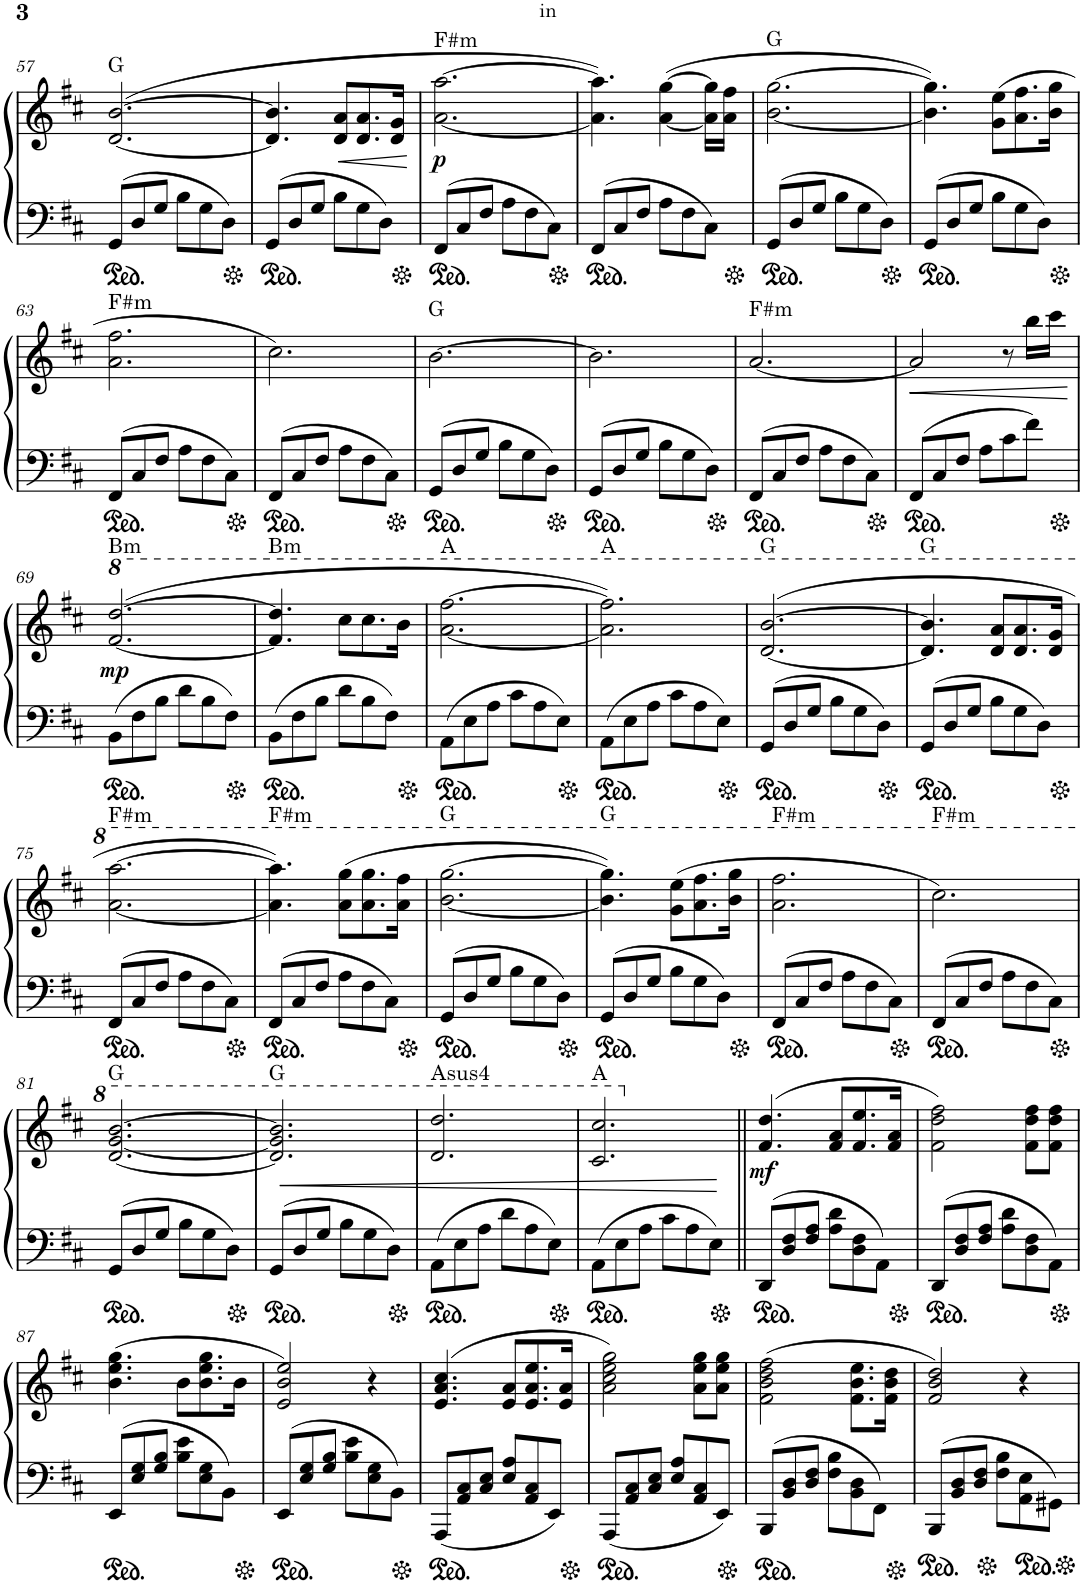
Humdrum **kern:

**kern	**kern	**dynam
*part1	*part1	*part1
*staff2	*staff1	*staff1/2
*I"Piano	*	*
*I'Pno.	*	*
!!LO:PB:g=z
*clefF4	*clefG2	*
*k[f#c#]	*k[f#c#]	*
*M6/8	*M6/8	*
=57	=57	=57
!	!LO:TX:a:t=G	!
8GG/L	([2.d/ [2.b/	.
8D/	.	.
8G/J	.	.
8B\L	.	.
8G\	.	.
8D\J	.	.
=58	=58	=58
8GG/L	4.d/] 4.b/]	.
8D/	.	.
8G/J	.	.
!	!	!LO:HP:b
8B\L	8d/ 8a/L	<
8G\	8.d/ 8.a/	.
8D\J	.	.
.	16d/ 16g/Jk	.
=59	=59	=59
!	!LO:TX:a:t=F#m	!
!	!	!LO:DY:b
8FF#/L	[2.a\ [2.aa\	p
8C#/	.	.
8F#/J	.	.
8A\L	.	.
8F#\	.	.
8C#\J	.	.
=60	=60	=60
8FF#/L	4.a\] 4.aa\])	.
8C#/	.	.
8F#/J	.	.
8A\L	([4a\ [4gg\	.
8F#\	.	.
8C#\J	16a\] 16gg\]LL	.
.	16a\ 16ff#\JJ	.
=61	=61	=61
!	!LO:TX:a:t=G	!
8GG/L	[2.b\ [2.gg\	.
8D/	.	.
8G/J	.	.
8B\L	.	.
8G\	.	.
8D\J	.	.
=62	=62	=62
8GG/L	4.b\] 4.gg\])	.
8D/	.	.
8G/J	.	.
8B\L	(8g\ 8ee\L	.
8G\	8.a\ 8.ff#\	.
8D\J	.	.
.	16b\ 16gg\Jk	.
!!LO:LB:g=z
=63	=63	=63
!	!LO:TX:a:t=F#m	!
8FF#/L	2.a\ 2.ff#\	.
8C#/	.	.
8F#/J	.	.
8A\L	.	.
8F#\	.	.
8C#\J	.	.
=64	=64	=64
8FF#/L	2.cc#\)	.
8C#/	.	.
8F#/J	.	.
8A\L	.	.
8F#\	.	.
8C#\J	.	.
=65	=65	=65
!	!LO:TX:a:t=G	!
8GG/L	[2.b\	.
8D/	.	.
8G/J	.	.
8B\L	.	.
8G\	.	.
8D\J	.	.
=66	=66	=66
8GG/L	2.b\]	.
8D/	.	.
8G/J	.	.
8B\L	.	.
8G\	.	.
8D\J	.	.
=67	=67	=67
!	!LO:TX:a:t=F#m	!
8FF#/L	[2.a/	.
8C#/	.	.
8F#/J	.	.
8A\L	.	.
8F#\	.	.
8C#\J	.	.
=68	=68	=68
!	!	!LO:HP:b
8FF#/L	2a/]	<
8C#/	.	.
8F#/J	.	.
8A\L	.	.
8c#\	8r	.
8f#\J	16bb\LL	.
.	16ccc#\JJ	.
.	.	[
!!LO:LB:g=z
=69	=69	=69
*	*8va	*
!	!LO:TX:a:t=Bm	!
!	!	!LO:DY:b
8BB\L	([2.ff#/ [2.ddd/	mp
8F#\	.	.
8B\J	.	.
8d\L	.	.
8B\	.	.
8F#\J	.	.
=70	=70	=70
!	!LO:TX:a:t=Bm	!
8BB\L	4.ff#/] 4.ddd/]	.
8F#\	.	.
8B\J	.	.
8d\L	8ccc#\L	.
8B\	8.ccc#\	.
8F#\J	.	.
.	16bb\Jk	.
=71	=71	=71
!	!LO:TX:a:t=A	!
8AA\L	[2.aa\ [2.fff#\	.
8E\	.	.
8A\J	.	.
8c#\L	.	.
8A\	.	.
8E\J	.	.
=72	=72	=72
!	!LO:TX:a:t=A	!
8AA\L	2.aa\] 2.fff#\])	.
8E\	.	.
8A\J	.	.
8c#\L	.	.
8A\	.	.
8E\J	.	.
=73	=73	=73
!	!LO:TX:a:t=G	!
8GG/L	([2.dd/ [2.bb/	.
8D/	.	.
8G/J	.	.
8B\L	.	.
8G\	.	.
8D\J	.	.
=74	=74	=74
!	!LO:TX:a:t=G	!
8GG/L	4.dd/] 4.bb/]	.
8D/	.	.
8G/J	.	.
8B\L	8dd/ 8aa/L	.
8G\	8.dd/ 8.aa/	.
8D\J	.	.
.	16dd/ 16gg/Jk	.
!!LO:LB:g=z
=75	=75	=75
!	!LO:TX:a:t=F#m	!
8FF#/L	[2.aa\ [2.aaa\	.
8C#/	.	.
8F#/J	.	.
8A\L	.	.
8F#\	.	.
8C#\J	.	.
=76	=76	=76
!	!LO:TX:a:t=F#m	!
8FF#/L	4.aa\] 4.aaa\])	.
8C#/	.	.
8F#/J	.	.
8A\L	(8aa\ 8ggg\L	.
8F#\	8.aa\ 8.ggg\	.
8C#\J	.	.
.	16aa\ 16fff#\Jk	.
=77	=77	=77
!	!LO:TX:a:t=G	!
8GG/L	[2.bb\ [2.ggg\	.
8D/	.	.
8G/J	.	.
8B\L	.	.
8G\	.	.
8D\J	.	.
=78	=78	=78
!	!LO:TX:a:t=G	!
8GG/L	4.bb\] 4.ggg\])	.
8D/	.	.
8G/J	.	.
8B\L	(8gg\ 8eee\L	.
8G\	8.aa\ 8.fff#\	.
8D\J	.	.
.	16bb\ 16ggg\Jk	.
=79	=79	=79
!	!LO:TX:a:t=F#m	!
8FF#/L	2.aa\ 2.fff#\	.
8C#/	.	.
8F#/J	.	.
8A\L	.	.
8F#\	.	.
8C#\J	.	.
=80	=80	=80
!	!LO:TX:a:t=F#m	!
8FF#/L	2.ccc#\)	.
8C#/	.	.
8F#/J	.	.
8A\L	.	.
8F#\	.	.
8C#\J	.	.
!!LO:LB:g=z
=81	=81	=81
!	!LO:TX:a:t=G	!
8GG/L	[2.dd/ [2.gg/ [2.bb/	.
8D/	.	.
8G/J	.	.
8B\L	.	.
8G\	.	.
8D\J	.	.
=82	=82	=82
!	!LO:TX:a:t=G	!
8GG/L	2.dd/] 2.gg/] 2.bb/]	.
8D/	.	.
8G/J	.	.
8B\L	.	.
8G\	.	.
8D\J	.	.
=83	=83	=83
!	!LO:TX:a:t=Asus4	!
8AA\L	2.dd/ 2.ddd/	.
8E\	.	.
8A\J	.	.
8d\L	.	.
8A\	.	.
8E\J	.	.
=84	=84	=84
!	!LO:TX:a:t=A	!
8AA\L	2.cc#/ 2.ccc#/	.
8E\	.	.
8A\J	.	.
8c#\L	.	.
8A\	.	.
8E\J	.	.
.	.	[
=85||	=85||	=85||
*	*X8va	*
!	!	!LO:DY:b
8DD/L	(4.f#/ 4.dd/	mf
8D/ 8F#/	.	.
8F#/ 8A/J	.	.
8A\ 8d\L	8f#/ 8a/L	.
8D\ 8F#\	8.f#/ 8.ee/	.
8AA\J	.	.
.	16f#/ 16a/Jk	.
=86	=86	=86
8DD/L	2f#\ 2dd\ 2ff#\)	.
8D/ 8F#/	.	.
8F#/ 8A/J	.	.
8A\ 8d\L	.	.
8D\ 8F#\	8f#\ 8dd\ 8ff#\L	.
8AA\J	8f#\ 8dd\ 8ff#\J	.
!!LO:LB:g=z
=87	=87	=87
8EE/L	(4.b\ 4.ee\ 4.gg\	.
8E/ 8G/	.	.
8G/ 8B/J	.	.
8B\ 8e\L	8b\L	.
8E\ 8G\	8.b\ 8.ee\ 8.gg\	.
8BB\J	.	.
.	16b\Jk	.
=88	=88	=88
8EE/L	2e/ 2b/ 2ee/)	.
8E/ 8G/	.	.
8G/ 8B/J	.	.
8B\ 8e\L	.	.
8E\ 8G\	4r	.
8BB\J	.	.
=89	=89	=89
8AAA/L	(4.e/ 4.a/ 4.cc#/	.
8AA/ 8C#/	.	.
8C#/ 8E/J	.	.
8E/ 8A/L	8e/ 8a/L	.
8AA/ 8C#/	8.e/ 8.a/ 8.ee/	.
8EE/J	.	.
.	16e/ 16a/Jk	.
=90	=90	=90
8AAA/L	2a\ 2cc#\ 2ee\ 2gg\)	.
8AA/ 8C#/	.	.
8C#/ 8E/J	.	.
8E/ 8A/L	.	.
8AA/ 8C#/	8a\ 8ee\ 8gg\L	.
8EE/J	8a\ 8ee\ 8gg\J	.
=91	=91	=91
8BBB/L	(2f#\ 2b\ 2dd\ 2ff#\	.
8BB/ 8D/	.	.
8D/ 8F#/J	.	.
8F#\ 8B\L	.	.
8BB\ 8D\	8.f#\ 8.b\ 8.ee\L	.
8FF#\J	.	.
.	16f#\ 16b\ 16dd\Jk	.
=92	=92	=92
8BBB/L	2f#/ 2b/ 2dd/)	.
8BB/ 8D/	.	.
8D/ 8F#/J	.	.
8F#\ 8B\L	.	.
8AA\ 8E\	4r	.
8GG#X\J	.	.
=	=	=
*-	*-	*-
